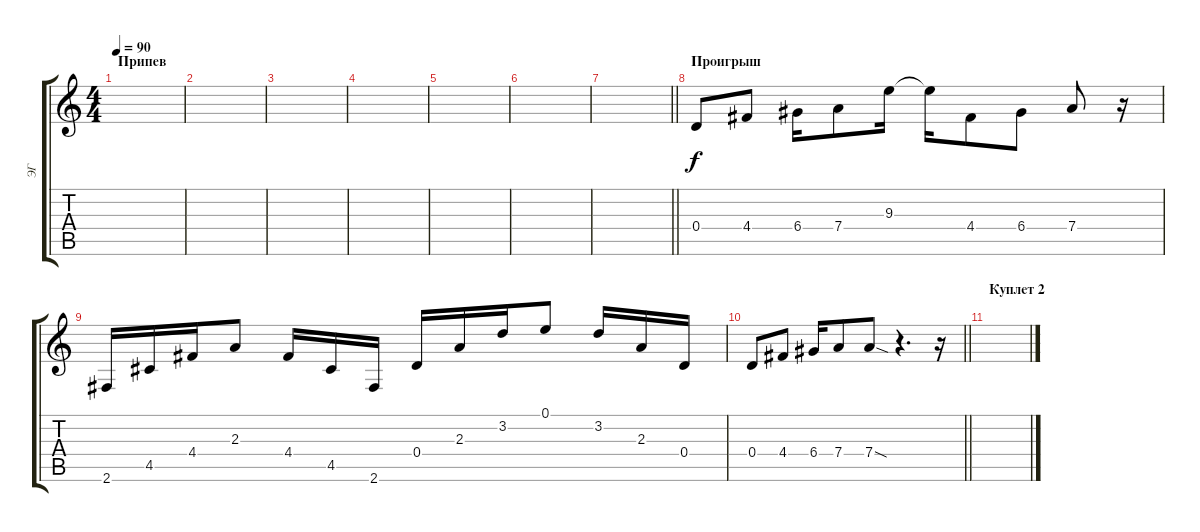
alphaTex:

\track ("ЭГ" "ЭГ") {instrument overdrivenguitar}
\staff {score tabs}
\tuning (E4 B3 G3 D3 A2 E2) {hide}
\ts (4 4)
\section ("" "Припев")
\tempo 90
\clef g2
\ks c
|
|
|
|
|
|
\barLineRight lightlight
|
\section ("" "Проигрыш")
0.4.8{instrument electricguitarclean} 4.4.8 6.4.16 7.4.8 9.3.16 9.3{t}.16 4.4.8 6.4.8 7.4.8 r.16 |
2.6.16 4.5.16 4.4.16 2.3.8 4.4.16 4.5.16 2.6.16 0.4.16 2.3.16 3.2.16 0.1.8 3.2.16 2.3.16 0.4.16 |
\barLineRight lightlight
0.4.8 4.4.8{instrument overdrivenguitar} 6.4.16 7.4.8 7.4{sod}.8 r.4{d} r.16 |
\section ("" "Куплет 2")
